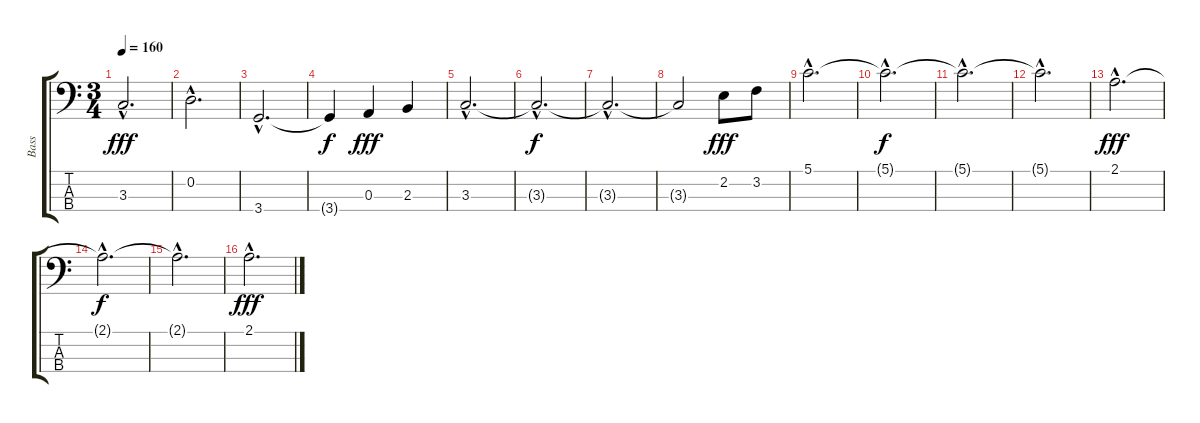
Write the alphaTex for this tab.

\track ("Bass" "Bass") {instrument fretlessbass}
\staff {score tabs}
\tuning (G2 D2 A1 E1) {hide}
\ts (3 4)
\tempo 160
\clef f4
\ks c
3.3{hac}.2{d dy fff} |
0.2{hac}.2{d} |
3.4{hac}.2{d} |
3.4{t}.4{dy f} 0.3.4{dy fff} 2.3.4 |
3.3{hac}.2{d} |
3.3{hac t}.2{d dy f} |
3.3{hac t}.2{d} |
3.3{t}.2 2.2.8{dy fff} 3.2.8 |
5.1{hac}.2{d} |
5.1{hac t}.2{d dy f} |
5.1{hac t}.2{d} |
5.1{hac t}.2{d} |
2.1{hac}.2{d dy fff} |
2.1{hac t}.2{d dy f} |
2.1{hac t}.2{d} |
2.1{hac}.2{d dy fff}
